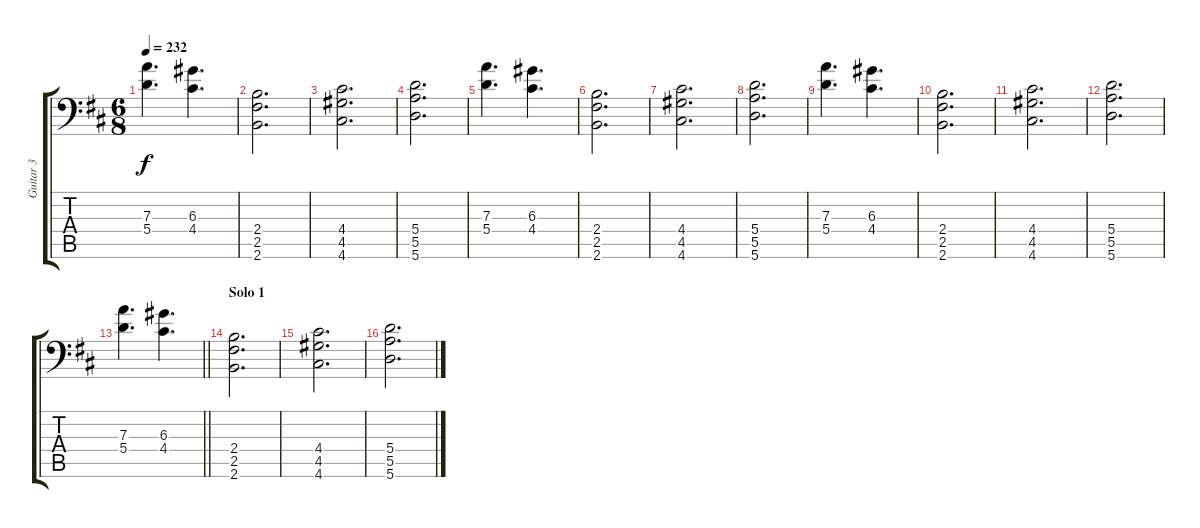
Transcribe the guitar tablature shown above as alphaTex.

\track ("Guitar 3" "Guitar 3") {instrument distortionguitar}
\staff {score tabs}
\tuning (B3 Gb3 D3 A2 E2 A1) {hide}
\ts (6 8)
\tempo 232
\clef f4
\ks bminor
(7.3 5.4).4{d dy f} (6.3 4.4).4{d} |
(2.4 2.5 2.6).2{d} |
(4.4 4.5 4.6).2{d} |
(5.4 5.5 5.6).2{d} |
(7.3 5.4).4{d} (6.3 4.4).4{d} |
(2.4 2.5 2.6).2{d} |
(4.4 4.5 4.6).2{d} |
(5.4 5.5 5.6).2{d} |
(7.3 5.4).4{d} (6.3 4.4).4{d} |
(2.4 2.5 2.6).2{d} |
(4.4 4.5 4.6).2{d} |
(5.4 5.5 5.6).2{d} |
\barLineRight lightlight
(7.3 5.4).4{d} (6.3 4.4).4{d} |
\section ("" "Solo 1")
(2.4 2.5 2.6).2{d} |
(4.4 4.5 4.6).2{d} |
(5.4 5.5 5.6).2{d}
